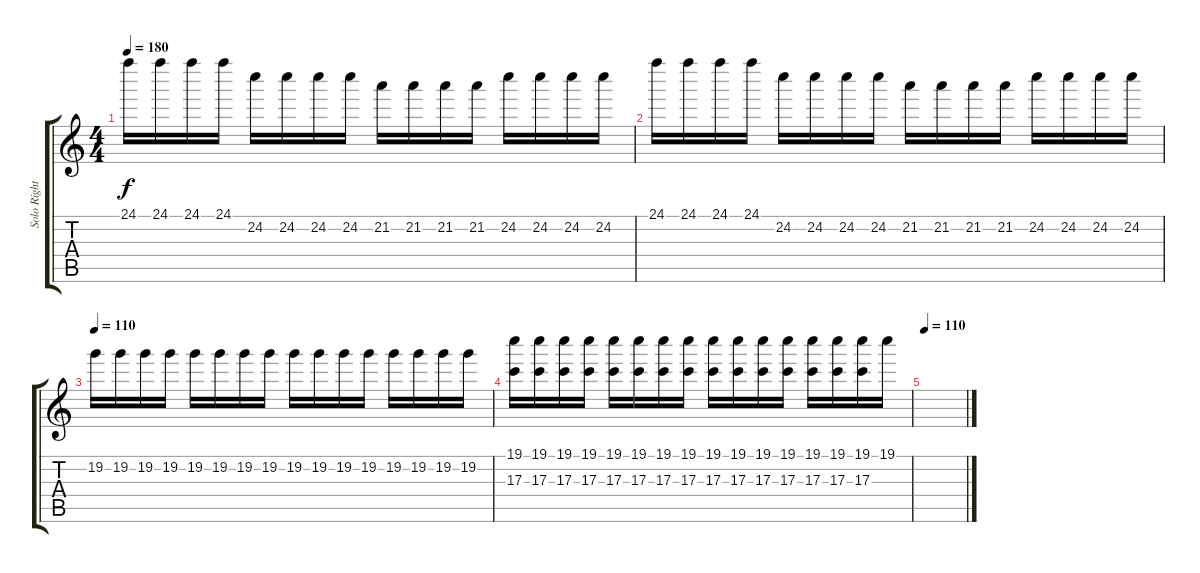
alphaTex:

\track ("Solo Right" "Solo Right") {instrument distortionguitar}
\staff {score tabs}
\tuning (F4 C4 G3 D3 A2 E2) {hide}
\ts (4 4)
\tempo 180
\clef g2
\ks c
24.1.16{dy f} 24.1.16 24.1.16 24.1.16 24.2.16 24.2.16 24.2.16 24.2.16 21.2.16 21.2.16 21.2.16 21.2.16 24.2.16 24.2.16 24.2.16 24.2.16 |
24.1.16 24.1.16 24.1.16 24.1.16 24.2.16 24.2.16 24.2.16 24.2.16 21.2.16 21.2.16 21.2.16 21.2.16 24.2.16 24.2.16 24.2.16 24.2.16 |
\tempo 110
19.2.16 19.2.16 19.2.16 19.2.16 19.2.16 19.2.16 19.2.16 19.2.16 19.2.16 19.2.16 19.2.16 19.2.16 19.2.16 19.2.16 19.2.16 19.2.16 |
(19.1 17.3).16 (19.1 17.3).16 (19.1 17.3).16 (19.1 17.3).16 (19.1 17.3).16 (19.1 17.3).16 (19.1 17.3).16 (19.1 17.3).16 (19.1 17.3).16 (19.1 17.3).16 (19.1 17.3).16 (19.1 17.3).16 (19.1 17.3).16 (19.1 17.3).16 (19.1 17.3).16 19.1.16 |
\tempo 110
